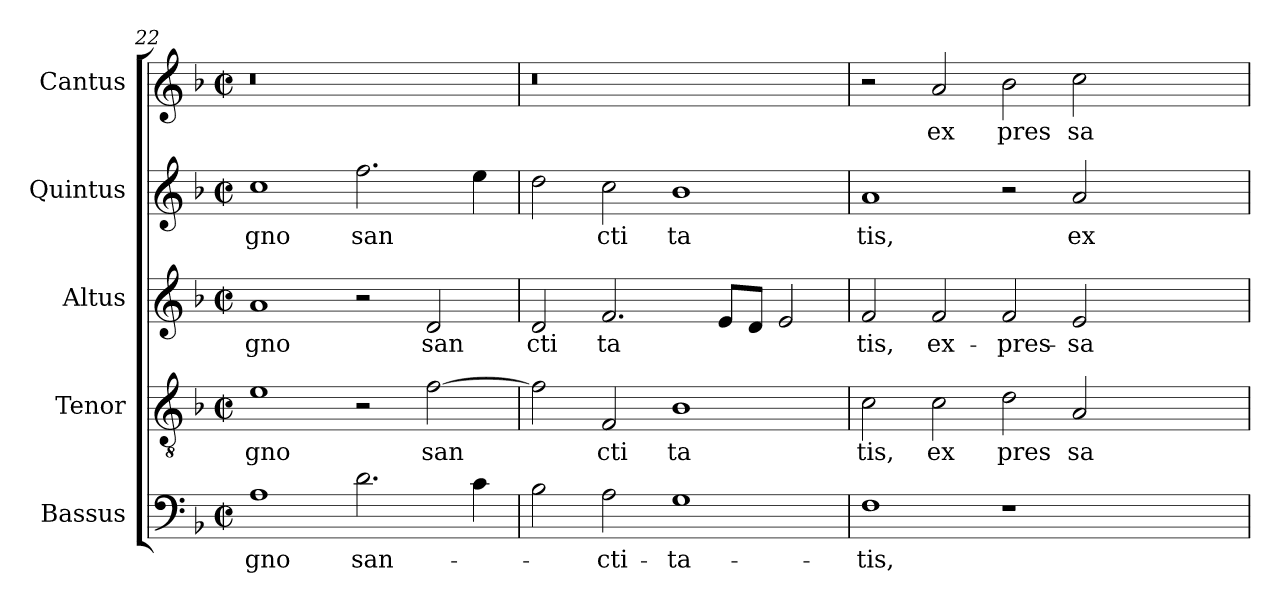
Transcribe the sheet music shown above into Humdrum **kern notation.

**kern	**text	**kern	**text	**kern	**text	**kern	**text	**kern	**text
*part5	*part5	*part4	*part4	*part3	*part3	*part2	*part2	*part1	*part1
*staff5	*staff5	*staff4	*staff4	*staff3	*staff3	*staff2	*staff2	*staff1	*staff1
*I"Bassus	*	*I"Tenor	*	*I"Altus	*	*I"Quintus	*	*I"Cantus	*
*clefF4	*	*clefGv2	*	*clefG2	*	*clefG2	*	*clefG2	*
*k[b-]	*	*k[b-]	*	*k[b-]	*	*k[b-]	*	*k[b-]	*
*F:	*	*F:	*	*F:	*	*F:	*	*F:	*
*M2/2	*	*M2/2	*	*M2/2	*	*M2/2	*	*M2/2	*
*met(c|)	*	*met(c|)	*	*met(c|)	*	*met(c|)	*	*met(c|)	*
=22	=22	=22	=22	=22	=22	=22	=22	=22	=22
!	!LO:LY:b:cj	!	!LO:LY:b:cj	!	!LO:LY:b:cj	!	!LO:LY:b:cj	!	!
1A	-gno	1e	gno	1a	gno	1cc	gno	0r	.
!	!LO:LY:b	!	!	!	!	!	!LO:LY:b	!	!
2.d\	san-	2r	.	2r	.	2.ff\	san	.	.
!	!	!	!LO:LY:b	!	!LO:LY:b:cj	!	!	!	!
.	.	[>2f\	san	2d/	san	.	.	.	.
4c\	.	.	.	.	.	4ee\	.	.	.
=23	=23	=23	=23	=23	=23	=23	=23	=23	=23
!	!	!	!	!	!LO:LY:b:cj	!	!	!	!
2B-\	.	2f\]	.	2d/	cti	2dd\	.	0r	.
!	!LO:LY:b:cj	!	!LO:LY:b:cj	!	!LO:LY:b:cj	!	!LO:LY:b:cj	!	!
2A\	-cti-	2F/	cti	2.f/	ta	2cc\	cti	.	.
!	!LO:LY:b:cj	!	!LO:LY:b:cj	!	!	!	!LO:LY:b:cj	!	!
1G	-ta-	1B-	ta	.	.	1b-	ta	.	.
.	.	.	.	8e/L	.	.	.	.	.
.	.	.	.	8d/J	.	.	.	.	.
.	.	.	.	2e/	.	.	.	.	.
!!LO:LB:g=z
=24	=24	=24	=24	=24	=24	=24	=24	=24	=24
!	!LO:LY:b:cj	!	!LO:LY:b:cj	!	!LO:LY:b:cj	!	!LO:LY:b:cj	!	!
1F	-tis,	2c\	tis,	2f/	tis,	1a	tis,	2r	.
!	!	!	!LO:LY:b:cj	!	!LO:LY:b:cj	!	!	!	!LO:LY:b:cj
.	.	2c\	ex	2f/	ex-	.	.	2a/	ex
!LO:N:vis=1	!	!	!LO:LY:b:cj	!	!LO:LY:b:cj	!	!	!	!LO:LY:b:cj
0r	.	2d\	pres	2f/	-pres-	2r	.	2b-\	pres
!	!	!	!LO:LY:b:cj	!	!LO:LY:b:cj	!	!LO:LY:b:cj	!	!LO:LY:b:cj
.	.	2A/	sa	2e/	-sa	2a/	ex	2cc\	sa
.	.	1ryy	.	1ryy	.	1ryy	.	1ryy	.
=	=	=	=	=	=	=	=	=	=
*-	*-	*-	*-	*-	*-	*-	*-	*-	*-
